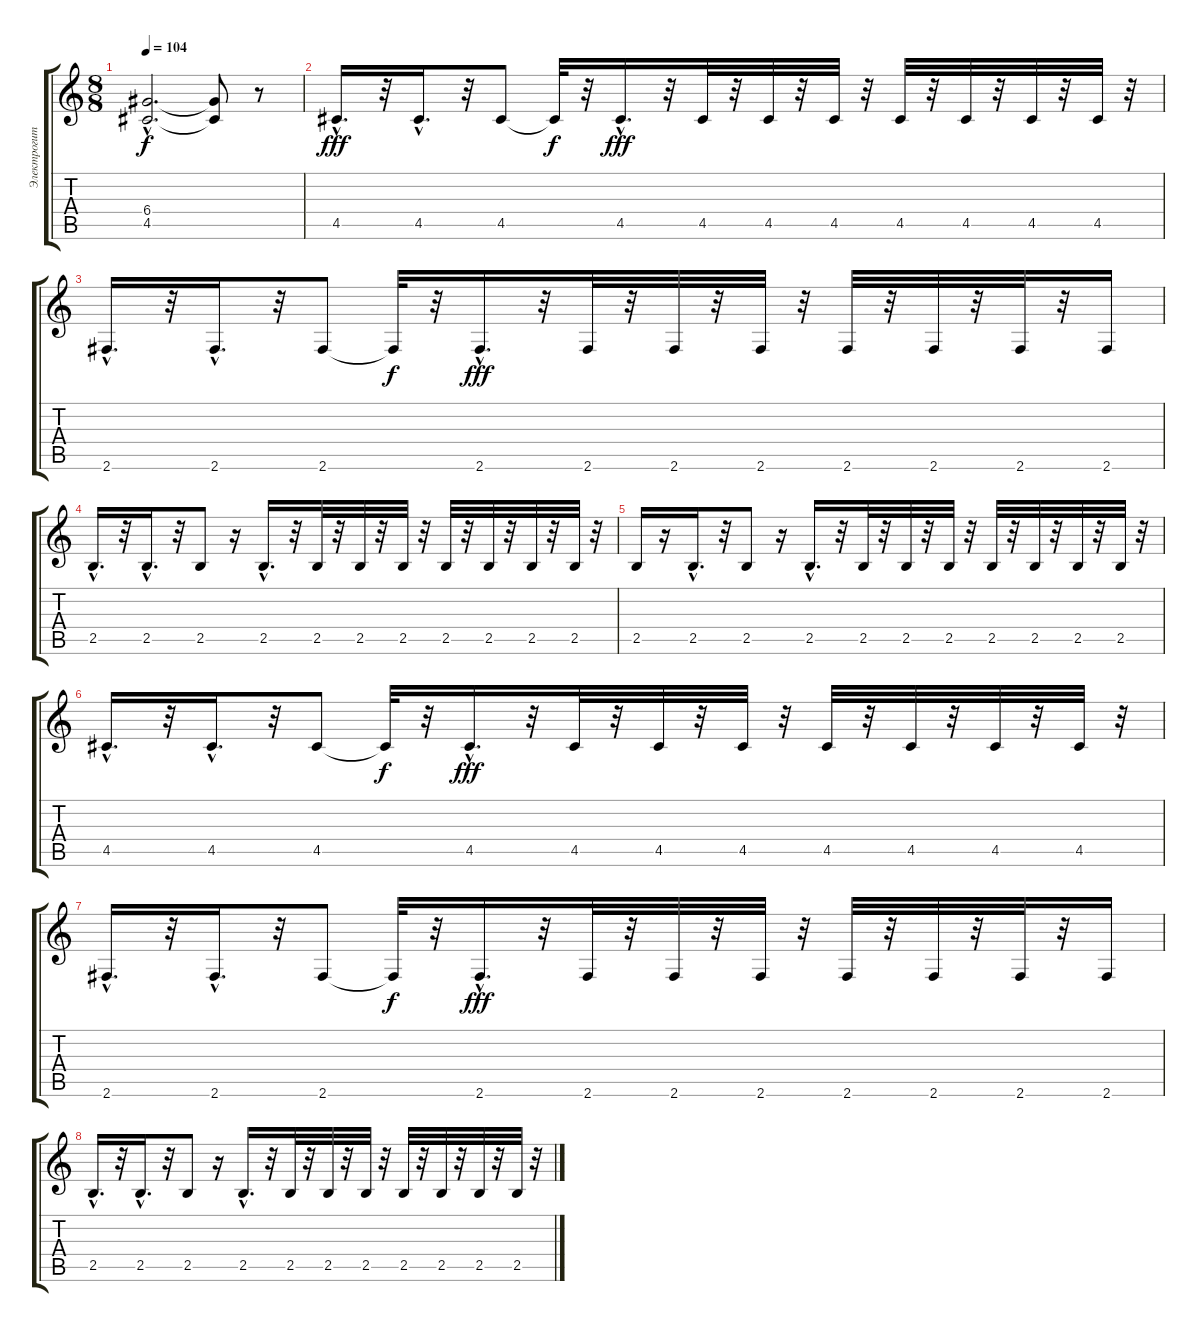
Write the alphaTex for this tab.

\track ("Электрогитара" "Электрогит") {instrument distortionguitar}
\staff {score tabs}
\tuning (E4 B3 G3 D3 A2 E2) {hide}
\ts (8 8)
\tempo 104
\clef g2
\ks c
(6.4{hac t} 4.5{hac t}).2{d dy f} (6.4{t} 4.5{t}).8 r.8 |
4.5{hac}.16{d dy fff} r.32 4.5{hac}.16{d} r.32 4.5.8 4.5{t}.32{dy f} r.32 4.5{hac}.16{d dy fff} r.32 4.5.32 r.32 4.5.32 r.32 4.5.32 r.32 4.5.32 r.32 4.5.32 r.32 4.5.32 r.32 4.5.32 r.32 |
2.6{hac}.16{d} r.32 2.6{hac}.16{d} r.32 2.6.8 2.6{t}.32{dy f} r.32 2.6{hac}.16{d dy fff} r.32 2.6.32 r.32 2.6.32 r.32 2.6.32 r.32 2.6.32 r.32 2.6.32 r.32 2.6.32 r.32 2.6.16 |
2.5{hac}.16{d} r.32 2.5{hac}.16{d} r.32 2.5.8 r.16 2.5{hac}.16{d} r.32 2.5.32 r.32 2.5.32 r.32 2.5.32 r.32 2.5.32 r.32 2.5.32 r.32 2.5.32 r.32 2.5.32 r.32 |
2.5.16 r.16 2.5{hac}.16{d} r.32 2.5.8 r.16 2.5{hac}.16{d} r.32 2.5.32 r.32 2.5.32 r.32 2.5.32 r.32 2.5.32 r.32 2.5.32 r.32 2.5.32 r.32 2.5.32 r.32 |
4.5{hac}.16{d} r.32 4.5{hac}.16{d} r.32 4.5.8 4.5{t}.32{dy f} r.32 4.5{hac}.16{d dy fff} r.32 4.5.32 r.32 4.5.32 r.32 4.5.32 r.32 4.5.32 r.32 4.5.32 r.32 4.5.32 r.32 4.5.32 r.32 |
2.6{hac}.16{d} r.32 2.6{hac}.16{d} r.32 2.6.8 2.6{t}.32{dy f} r.32 2.6{hac}.16{d dy fff} r.32 2.6.32 r.32 2.6.32 r.32 2.6.32 r.32 2.6.32 r.32 2.6.32 r.32 2.6.32 r.32 2.6.16 |
2.5{hac}.16{d} r.32 2.5{hac}.16{d} r.32 2.5.8 r.16 2.5{hac}.16{d} r.32 2.5.32 r.32 2.5.32 r.32 2.5.32 r.32 2.5.32 r.32 2.5.32 r.32 2.5.32 r.32 2.5.32 r.32
